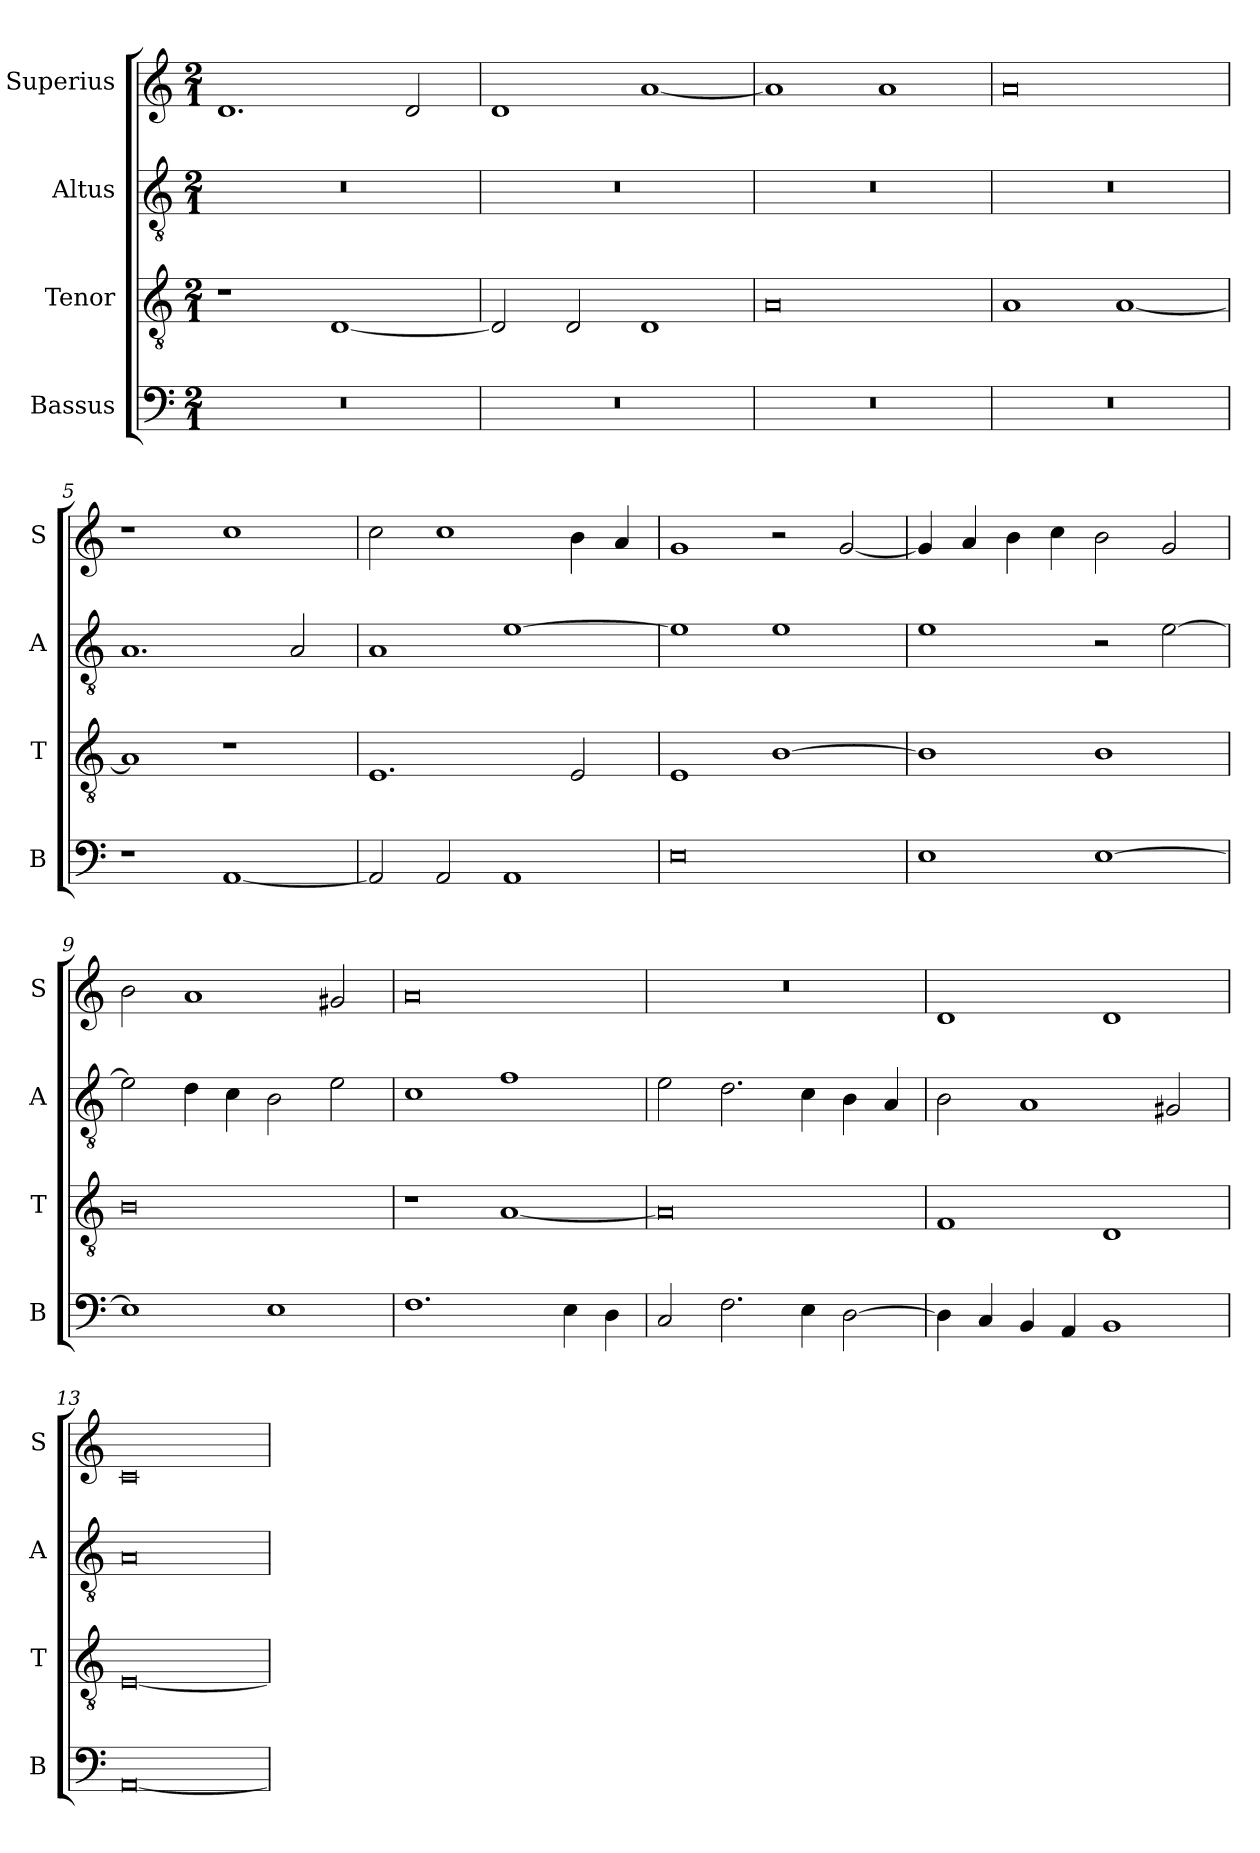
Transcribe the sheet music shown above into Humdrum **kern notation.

**kern	**kern	**kern	**kern
*part4	*part3	*part2	*part1
*staff4	*staff3	*staff2	*staff1
*I"Bassus	*I"Tenor	*I"Altus	*I"Superius
*I'B	*I'T	*I'A	*I'S
*clefF4	*clefGv2	*clefGv2	*clefG2
*k[]	*k[]	*k[]	*k[]
*M2/1	*M2/1	*M2/1	*M2/1
=1	=1	=1	=1
0r	1r	0r	1.d
.	[1D	.	.
.	.	.	2d
=2	=2	=2	=2
0r	2D]	0r	1d
.	2D	.	.
.	1D	.	[1a
=3	=3	=3	=3
0r	0A	0r	1a]
.	.	.	1a
=4	=4	=4	=4
0r	1A	0r	0a
.	[1A	.	.
=5	=5	=5	=5
1r	1A]	1.A	1r
[1AA	1r	.	1cc
.	.	2A	.
=6	=6	=6	=6
2AA]	1.E	1A	2cc
2AA	.	.	1cc
1AA	.	[1e	.
.	2E	.	4b
.	.	.	4a
=7	=7	=7	=7
0E	1E	1e]	1g
.	[1B	1e	2r
.	.	.	[2g
=8	=8	=8	=8
1E	1B]	1e	4g]
.	.	.	4a
.	.	.	4b
.	.	.	4cc
[1E	1B	2r	2b
.	.	[2e	2g
=9	=9	=9	=9
1E]	0B	2e]	2b
.	.	4d	1a
.	.	4c	.
1E	.	2B	.
.	.	2e	2g#X
=10	=10	=10	=10
1.F	1r	1c	0a
.	[1A	1f	.
4E	.	.	.
4D	.	.	.
=11	=11	=11	=11
2C	0A]	2e	0r
2.F	.	2.d	.
4E	.	4c	.
[2D	.	4B	.
.	.	4A	.
=12	=12	=12	=12
4D]	1F	2B	1d
4C	.	.	.
4BB	.	1A	.
4AA	.	.	.
1BB	1D	.	1d
.	.	2G#X	.
=13	=13	=13	=13
[0AA	[0E	0A	0c
=	=	=	=
*-	*-	*-	*-
